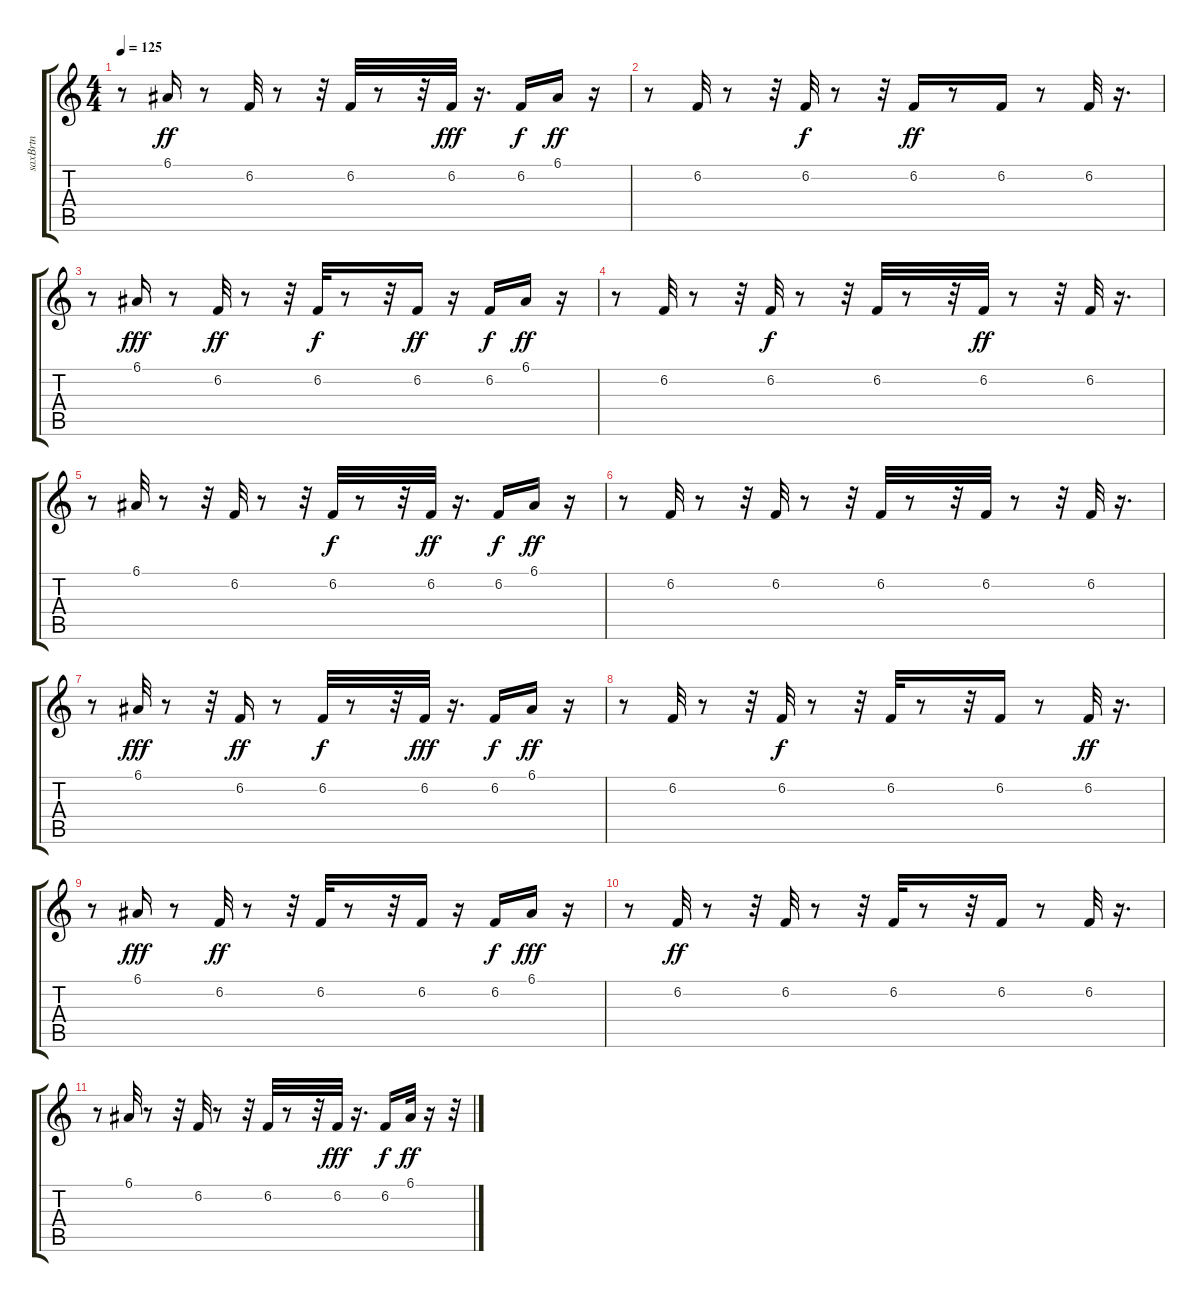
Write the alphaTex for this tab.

\track ("saxBrtn " "saxBrtn ") {instrument baritonesax}
\staff {score tabs}
\tuning (E4 B3 G3 D3 A2 E2) {hide}
\ts (4 4)
\tempo 125
\clef g2
\ks c
r.8{dy ff} 6.1.16 r.8 6.2.32 r.8 r.32 6.2.32 r.8 r.32 6.2.32{dy fff} r.16{d} 6.2.16{dy f} 6.1.16{dy ff} r.16 |
r.8 6.2.32 r.8 r.32 6.2.32{dy f} r.8 r.32 6.2.16{dy ff} r.8 6.2.16 r.8 6.2.32 r.16{d} |
r.8 6.1.16{dy fff} r.8 6.2.32{dy ff} r.8 r.32 6.2.32{dy f} r.8 r.32 6.2.16{dy ff} r.16 6.2.16{dy f} 6.1.16{dy ff} r.16 |
r.8 6.2.32 r.8 r.32 6.2.32{dy f} r.8 r.32 6.2.32 r.8 r.32 6.2.32{dy ff} r.8 r.32 6.2.32 r.16{d} |
r.8 6.1.32 r.8 r.32 6.2.32 r.8 r.32 6.2.32{dy f} r.8 r.32 6.2.32{dy ff} r.16{d} 6.2.16{dy f} 6.1.16{dy ff} r.16 |
r.8 6.2.32 r.8 r.32 6.2.32 r.8 r.32 6.2.32 r.8 r.32 6.2.32 r.8 r.32 6.2.32 r.16{d} |
r.8 6.1.32{dy fff} r.8 r.32 6.2.16{dy ff} r.8 6.2.32{dy f} r.8 r.32 6.2.32{dy fff} r.16{d} 6.2.16{dy f} 6.1.16{dy ff} r.16 |
r.8 6.2.32 r.8 r.32 6.2.32{dy f} r.8 r.32 6.2.32 r.8 r.32 6.2.16 r.8 6.2.32{dy ff} r.16{d} |
r.8 6.1.16{dy fff} r.8 6.2.32{dy ff} r.8 r.32 6.2.32 r.8 r.32 6.2.16 r.16 6.2.16{dy f} 6.1.16{dy fff} r.16 |
r.8 6.2.32{dy ff} r.8 r.32 6.2.32 r.8 r.32 6.2.32 r.8 r.32 6.2.16 r.8 6.2.32 r.16{d} |
r.8 6.1.32 r.8 r.32 6.2.32 r.8 r.32 6.2.32 r.8 r.32 6.2.32{dy fff} r.16{d} 6.2.16{dy f} 6.1.32{dy ff} r.16 r.32
